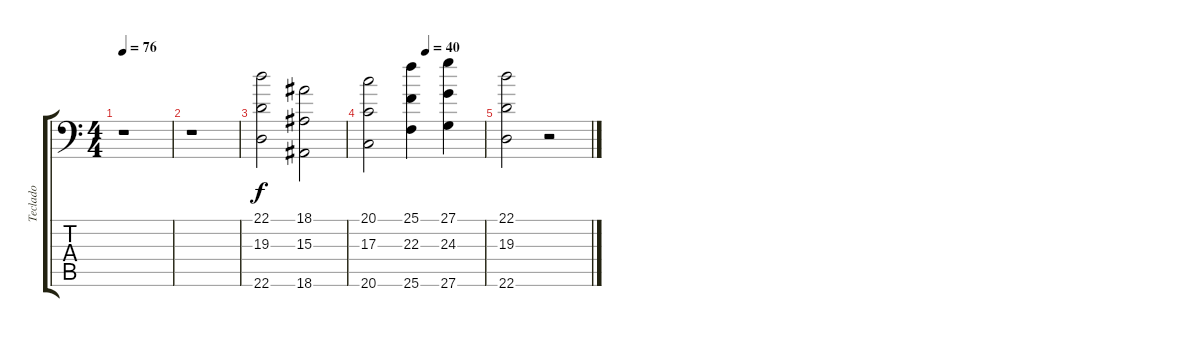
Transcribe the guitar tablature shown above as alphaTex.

\track ("Teclado" "Teclado") {instrument stringensemble1}
\staff {score tabs}
\tuning (E3 B2 G2 D2 A1 E1) {hide}
\ts (4 4)
\tempo 76
\clef f4
\ks c
r.1{dy f} |
r.1 |
(22.1 19.3 22.6).2{volume 8 instrument stringensemble1} (18.1 15.3 18.6).2 |
\tempo (40 0.5)
(20.1 17.3 20.6).2 (25.1 22.3 25.6).4 (27.1 24.3 27.6).4 |
(22.1 19.3 22.6).2 r.2
